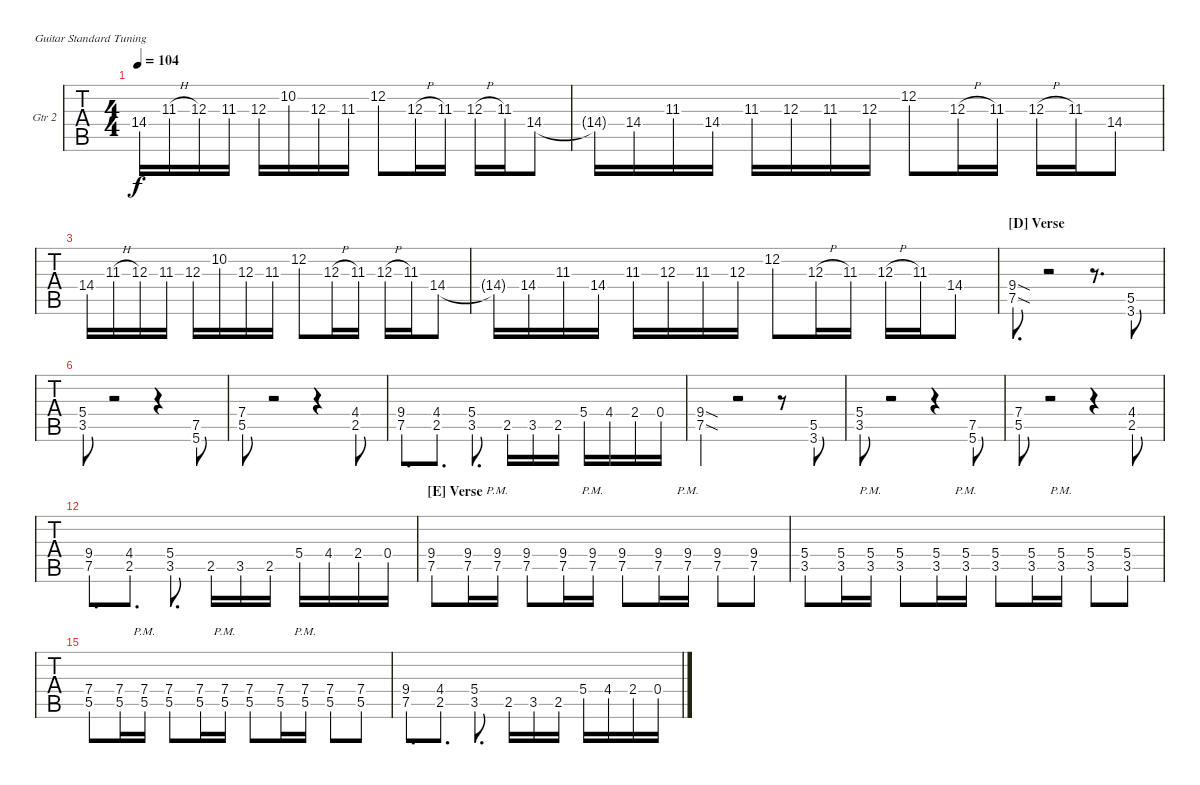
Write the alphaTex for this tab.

\bracketExtendMode nobrackets
\firstSystemTrackNameOrientation horizontal
\otherSystemsTrackNameOrientation horizontal
\defaultBarNumberDisplay FirstOfSystem
\track ("Guitar 2" "Gtr 2") {instrument distortionguitar}
\staff {tabs}
\tuning (E4 B3 G3 D3 A2 E2)
\ts (4 4)
\tempo 104
\clef g2
\ks c
14.4.16{dy f} 11.3{h}.16 12.3.16 11.3.16 12.3.16 10.2.16 12.3.16 11.3.16 12.2.8 12.3{h}.16 11.3.16 12.3{h}.16 11.3.16 14.4.8 |
14.4{t}.16 14.4.16 11.3.16 14.4.16 11.3.16 12.3.16 11.3.16 12.3.16 12.2.8 12.3{h}.16 11.3.16 12.3{h}.16 11.3.16 14.4.8 |
14.4.16 11.3{h}.16 12.3.16 11.3.16 12.3.16 10.2.16 12.3.16 11.3.16 12.2.8 12.3{h}.16 11.3.16 12.3{h}.16 11.3.16 14.4.8 |
14.4{t}.16 14.4.16 11.3.16 14.4.16 11.3.16 12.3.16 11.3.16 12.3.16 12.2.8 12.3{h}.16 11.3.16 12.3{h}.16 11.3.16 14.4.8 |
\section ("D" "Verse")
(9.4{sod} 7.5{sod}).8{d} r.2 r.8{d} (5.5 3.6).8 |
(5.4 3.5).8 r.2 r.4 (7.5 5.6).8 |
(7.4 5.5).8 r.2 r.4 (4.4 2.5).8 |
(9.4 7.5).8{d} (4.4 2.5).8{d} (5.4 3.5).8{d} 2.5.16 3.5.16 2.5.16 5.4.16 4.4.16 2.4.16 0.4.16 |
(9.4{sod} 7.5{sod}).4 r.2 r.8 (5.5 3.6).8 |
(5.4 3.5).8 r.2 r.4 (7.5 5.6).8 |
(7.4 5.5).8 r.2 r.4 (4.4 2.5).8 |
(9.4 7.5).8{d} (4.4 2.5).8{d} (5.4 3.5).8{d} 2.5.16 3.5.16 2.5.16 5.4.16 4.4.16 2.4.16 0.4.16 |
\section ("E" "Verse")
(9.4 7.5).8 (9.4 7.5).16 (9.4{pm} 7.5{pm}).16 (9.4 7.5).8 (9.4 7.5).16 (9.4{pm} 7.5{pm}).16 (9.4 7.5).8 (9.4 7.5).16 (9.4{pm} 7.5{pm}).16 (9.4 7.5).8 (9.4 7.5).8 |
(5.4 3.5).8 (5.4 3.5).16 (5.4{pm} 3.5{pm}).16 (5.4 3.5).8 (5.4 3.5).16 (5.4{pm} 3.5{pm}).16 (5.4 3.5).8 (5.4 3.5).16 (5.4{pm} 3.5{pm}).16 (5.4 3.5).8 (5.4 3.5).8 |
(7.4 5.5).8 (7.4 5.5).16 (7.4{pm} 5.5{pm}).16 (7.4 5.5).8 (7.4 5.5).16 (7.4{pm} 5.5{pm}).16 (7.4 5.5).8 (7.4 5.5).16 (7.4{pm} 5.5{pm}).16 (7.4 5.5).8 (7.4 5.5).8 |
(9.4 7.5).8{d} (4.4 2.5).8{d} (5.4 3.5).8{d} 2.5.16 3.5.16 2.5.16 5.4.16 4.4.16 2.4.16 0.4.16
